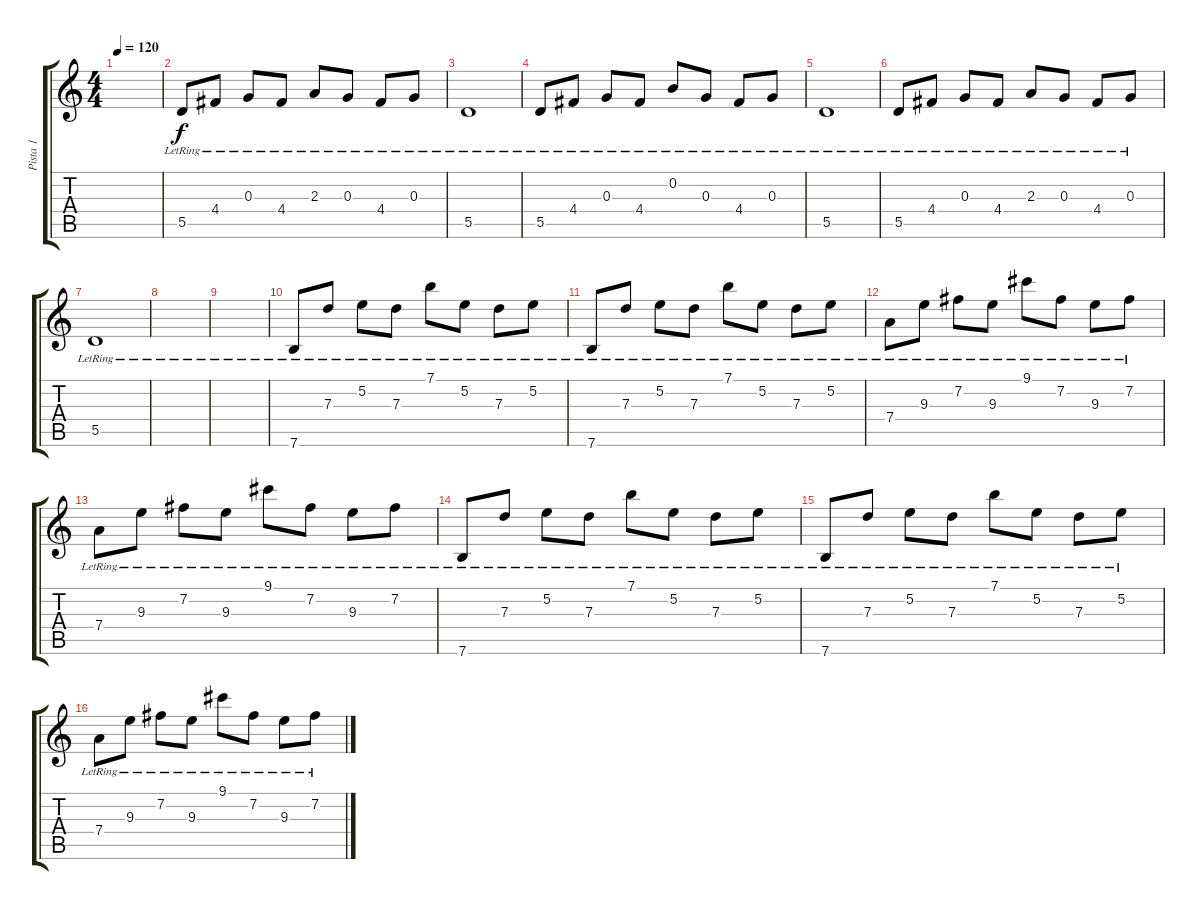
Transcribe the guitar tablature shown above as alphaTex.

\track ("Pista 1" "Pista 1") {instrument acousticguitarsteel}
\staff {score tabs}
\tuning (E4 B3 G3 D3 A2 E2) {hide}
\ts (4 4)
\tempo 120
\clef g2
\ks c
|
5.5{lr}.8 4.4{lr}.8 0.3{lr}.8 4.4{lr}.8 2.3{lr}.8 0.3{lr}.8 4.4{lr}.8 0.3{lr}.8 |
5.5{lr}.1 |
5.5{lr}.8 4.4{lr}.8 0.3{lr}.8 4.4{lr}.8 0.2{lr}.8 0.3{lr}.8 4.4{lr}.8 0.3{lr}.8 |
5.5{lr}.1 |
5.5{lr}.8 4.4{lr}.8 0.3{lr}.8 4.4{lr}.8 2.3{lr}.8 0.3{lr}.8 4.4{lr}.8 0.3{lr}.8 |
5.5{lr}.1 |
|
|
7.6{lr}.8 7.3{lr}.8 5.2{lr}.8 7.3{lr}.8 7.1{lr}.8 5.2{lr}.8 7.3{lr}.8 5.2{lr}.8 |
7.6{lr}.8 7.3{lr}.8 5.2{lr}.8 7.3{lr}.8 7.1{lr}.8 5.2{lr}.8 7.3{lr}.8 5.2{lr}.8 |
7.4{lr}.8 9.3{lr}.8 7.2{lr}.8 9.3{lr}.8 9.1{lr}.8 7.2{lr}.8 9.3{lr}.8 7.2{lr}.8 |
7.4{lr}.8 9.3{lr}.8 7.2{lr}.8 9.3{lr}.8 9.1{lr}.8 7.2{lr}.8 9.3{lr}.8 7.2{lr}.8 |
7.6{lr}.8 7.3{lr}.8 5.2{lr}.8 7.3{lr}.8 7.1{lr}.8 5.2{lr}.8 7.3{lr}.8 5.2{lr}.8 |
7.6{lr}.8 7.3{lr}.8 5.2{lr}.8 7.3{lr}.8 7.1{lr}.8 5.2{lr}.8 7.3{lr}.8 5.2{lr}.8 |
7.4{lr}.8 9.3{lr}.8 7.2{lr}.8 9.3{lr}.8 9.1{lr}.8 7.2{lr}.8 9.3{lr}.8 7.2{lr}.8
